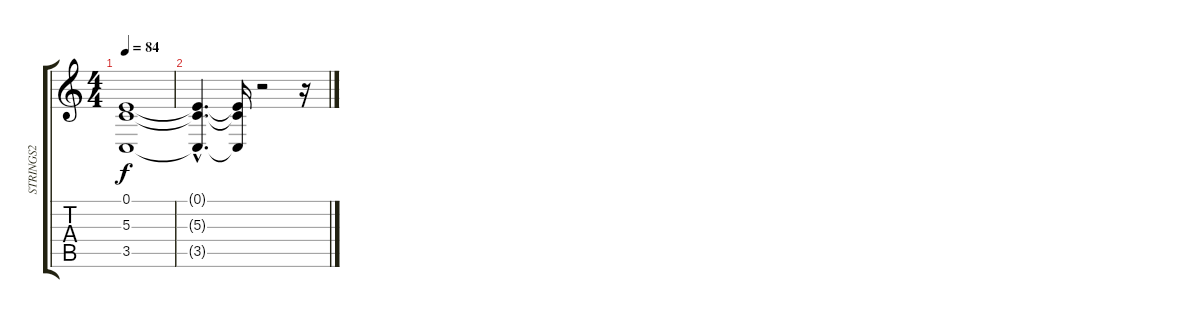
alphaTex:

\track ("STRINGS2" "STRINGS2") {instrument stringensemble2}
\staff {score tabs}
\tuning (E4 B3 G3 D3 A2 E2) {hide}
\ts (4 4)
\tempo 84
\clef g2
\ks c
(0.1{t} 5.3{t} 3.5{t}).1{dy f} |
(0.1{hac t} 5.3{hac t} 3.5{hac t}).4{d} (0.1{t} 5.3{t} 3.5{t}).16 r.2 r.16
